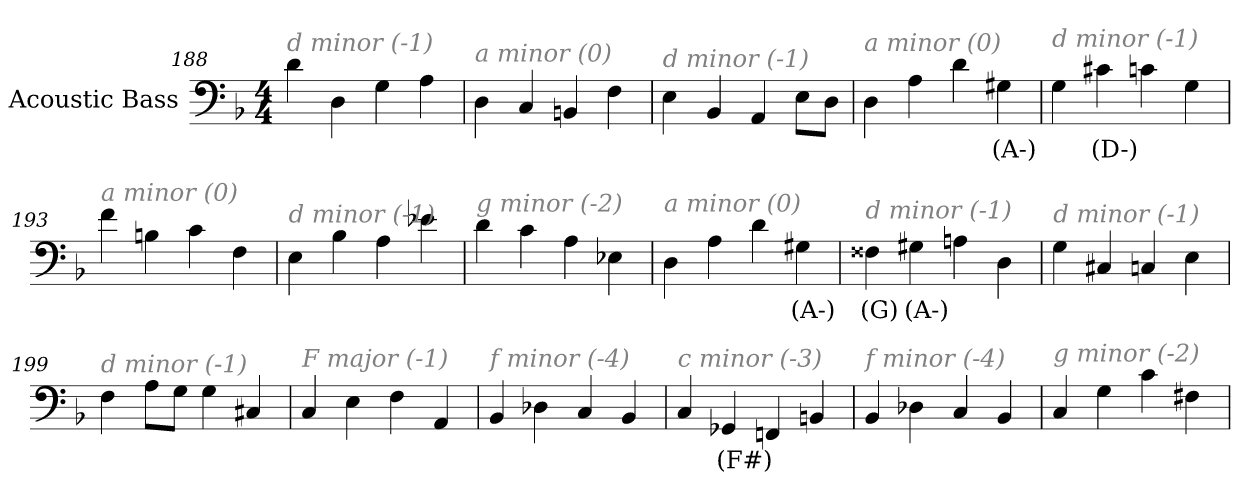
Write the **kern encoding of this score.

**kern	**text
*part1	*part1
*staff1	*staff1
*I"Acoustic Bass	*
*clefF4	*
*ITrd7c12	*
*k[b-]	*
*F:	*
*M4/4	*
=188	=188
!LO:TX:i:color=#808080:t=d minor (-1)	!
4D	.
4DD	.
4GG	.
4AA	.
=189	=189
!LO:TX:i:color=#808080:t=a minor (0)	!
4DD	.
4CC	.
4BBBn	.
4FF	.
=190	=190
!LO:TX:i:color=#808080:t=d minor (-1)	!
4EE	.
4BBB-	.
4AAA	.
8EEL	.
8DDJ	.
=191	=191
!LO:TX:i:color=#808080:t=a minor (0)	!
4DD	.
4AA	.
4D	.
4GG#Xi	(A-)
=192	=192
!LO:TX:i:color=#808080:t=d minor (-1)	!
4GG	.
4C#Xi	(D-)
4C	.
4GG	.
=193	=193
!LO:TX:i:color=#808080:t=a minor (0)	!
4F	.
4BBn	.
4C	.
4FF	.
=194	=194
!LO:TX:i:color=#808080:t=d minor (-1)	!
4EE	.
4BB-	.
4AA	.
4E-X	.
=195	=195
!LO:TX:i:color=#808080:t=g minor (-2)	!
4D	.
4C	.
4AA	.
4EE-X	.
=196	=196
!LO:TX:i:color=#808080:t=a minor (0)	!
4DD	.
4AA	.
4D	.
4GG#Xi	(A-)
=197	=197
!LO:TX:i:color=#808080:t=d minor (-1)	!
4FF##Xj	(G)
4GG#Xi	(A-)
4AAn	.
4DD	.
=198	=198
!LO:TX:i:color=#808080:t=d minor (-1)	!
4GG	.
4CC#X	.
4CCn	.
4EE	.
=199	=199
!LO:TX:i:color=#808080:t=d minor (-1)	!
4FF	.
8AAL	.
8GGJ	.
4GG	.
4CC#X	.
=200	=200
!LO:TX:i:color=#808080:t=F major (-1)	!
4CC	.
4EE	.
4FF	.
4AAA	.
=201	=201
!LO:TX:i:color=#808080:t=f minor (-4)	!
4BBB-	.
4DD-X	.
4CC	.
4BBB-	.
=202	=202
!LO:TX:i:color=#808080:t=c minor (-3)	!
4CC	.
4GGG-Xi	(F#)
4FFFn	.
4BBBn	.
=203	=203
!LO:TX:i:color=#808080:t=f minor (-4)	!
4BBB-	.
4DD-X	.
4CC	.
4BBB-	.
=204	=204
!LO:TX:i:color=#808080:t=g minor (-2)	!
4CC	.
4GG	.
4C	.
4FF#X	.
=	=
*-	*-
